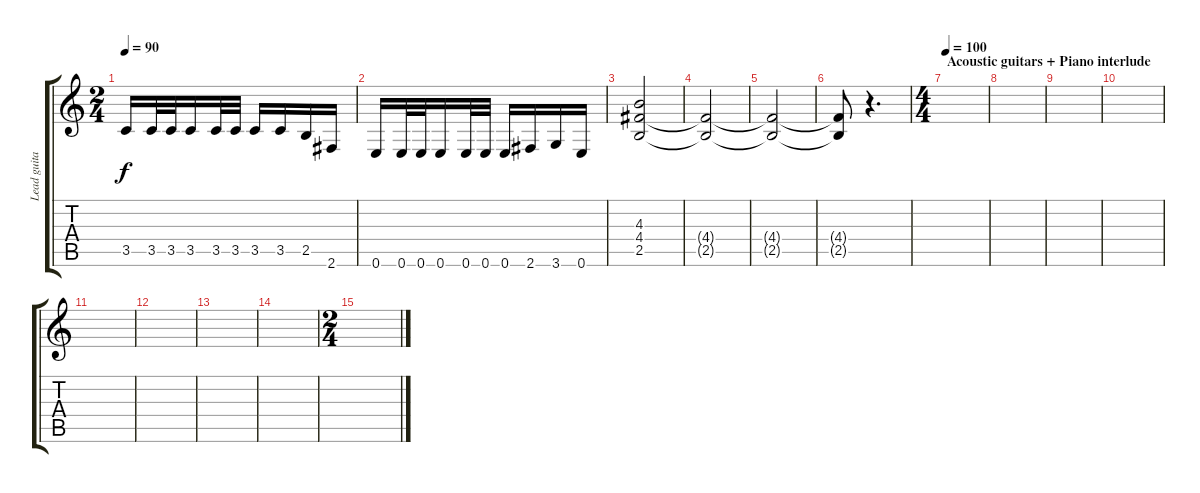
\track ("Lead guitar (Luca Turilli)" "Lead guita") {instrument overdrivenguitar}
\staff {score tabs}
\tuning (E4 B3 G3 D3 A2 E2) {hide}
\ts (2 4)
\tempo 90
\clef g2
\ks c
3.5.16{dy f} 3.5.32 3.5.32 3.5.16 3.5.32 3.5.32 3.5.16 3.5.16 2.5.16 2.6.16 |
0.6.16 0.6.32 0.6.32 0.6.16 0.6.32 0.6.32 0.6.16 2.6.16 3.6.16 0.6.16 |
(4.3 4.4 2.5).2 |
(4.4{t} 2.5{t}).2 |
(4.4{t} 2.5{t}).2 |
(4.4{t} 2.5{t}).8 r.4{d} |
\ts (4 4)
\section ("" "Acoustic guitars + Piano interlude")
\tempo 100
|
|
|
|
|
|
|
|
\ts (2 4)
